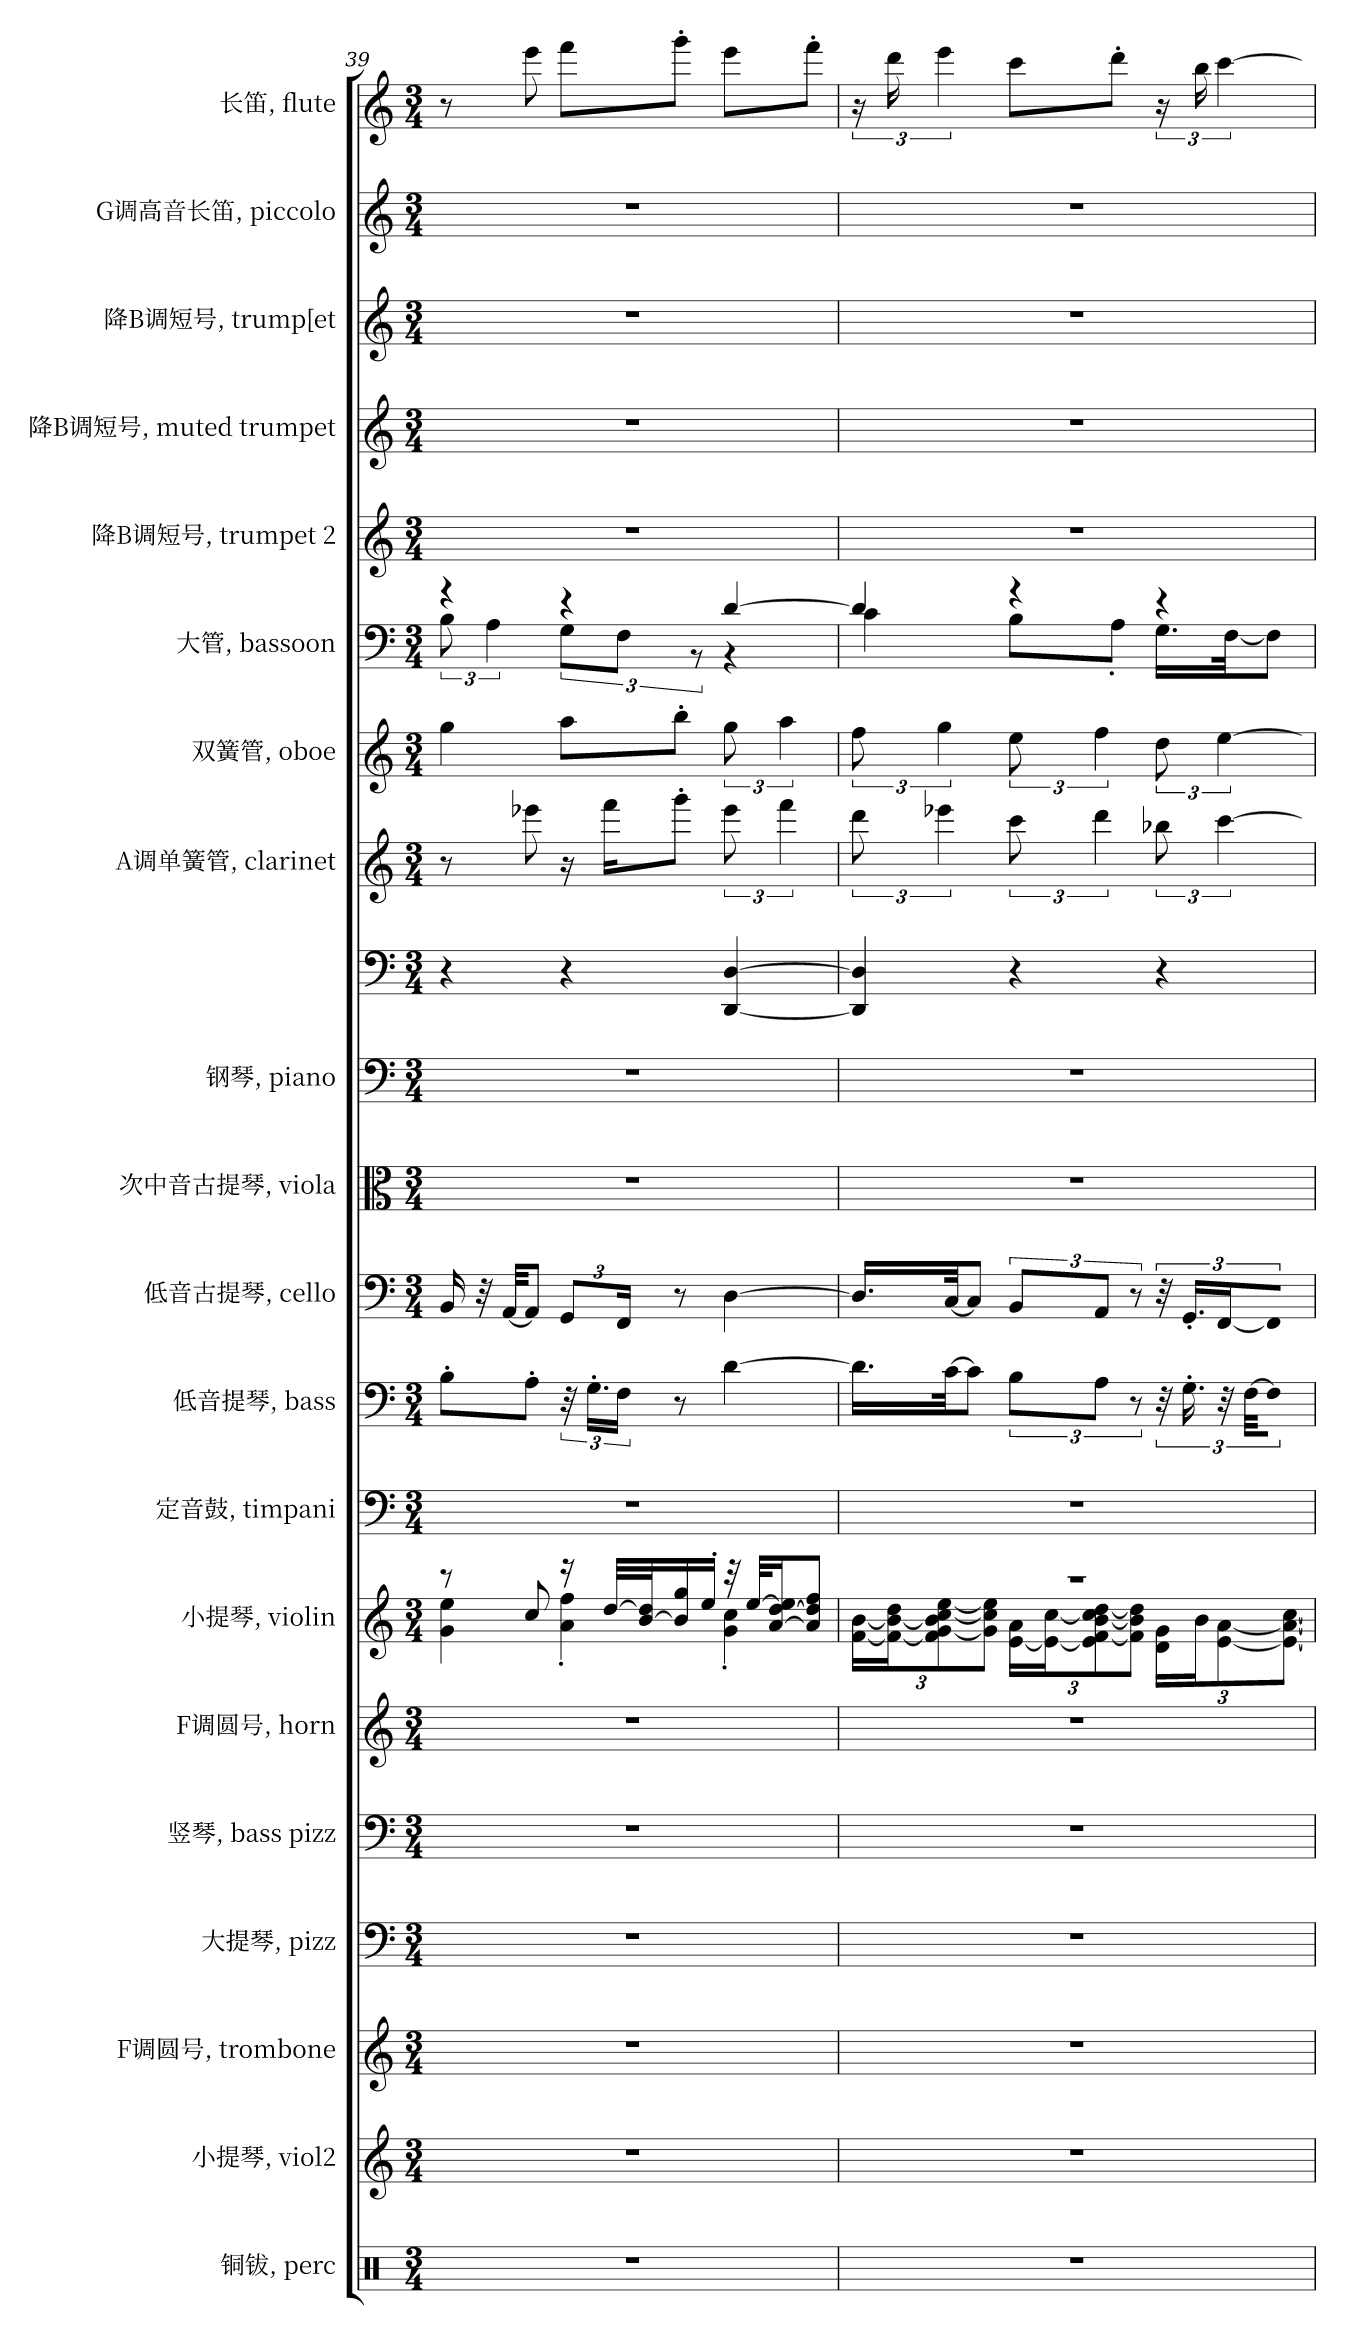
**kern	**kern	**kern	**kern	**kern	**kern	**kern	**kern	**kern	**kern	**kern	**kern	**kern	**kern	**kern	**kern	**kern	**kern	**kern	**kern	**kern
*part20	*part19	*part18	*part17	*part16	*part15	*part14	*part13	*part12	*part11	*part10	*part9	*part9	*part8	*part7	*part6	*part5	*part4	*part3	*part2	*part1
*staff21	*staff20	*staff19	*staff18	*staff17	*staff16	*staff15	*staff14	*staff13	*staff12	*staff11	*staff10	*staff9	*staff8	*staff7	*staff6	*staff5	*staff4	*staff3	*staff2	*staff1
*I"铜钹, perc	*I"小提琴, viol2	*I"F调圆号, trombone	*I"大提琴, pizz	*I"竖琴, bass pizz	*I"F调圆号, horn	*I"小提琴, violin	*I"定音鼓, timpani	*I"低音提琴, bass	*I"低音古提琴, cello	*I"次中音古提琴, viola	*I"钢琴, piano	*	*I"A调单簧管, clarinet	*I"双簧管, oboe	*I"大管, bassoon	*I"降B调短号, trumpet 2	*I"降B调短号, muted trumpet	*I"降B调短号, trump[et	*I"G调高音长笛, piccolo	*I"长笛, flute
*	*	*	*	*	*I'F Hn.	*I'Vln.	*I'Timp.	*	*	*	*I'Pno.	*	*I'A Cl.	*I'Ob.	*I'Bsn.	*	*	*	*	*I'Fl.
*clefX	*clefG2	*clefG2	*clefF4	*clefF4	*clefG2	*clefG2	*clefF4	*clefF4	*clefF4	*clefC3	*clefF4	*clefF4	*clefG2	*clefG2	*clefF4	*clefG2	*clefG2	*clefG2	*clefG2	*clefG2
*	*	*ITrd4c7	*	*	*ITrd4c7	*	*	*ITrd7c12	*	*	*	*	*ITrd2c3	*	*	*ITrd1c2	*ITrd1c2	*ITrd1c2	*ITrd-4c-7	*
*k[]	*k[]	*k[b-]	*k[]	*k[]	*k[b-]	*k[]	*k[]	*k[]	*k[]	*k[]	*k[]	*k[]	*k[f#c#g#]	*k[]	*k[]	*k[b-e-]	*k[b-e-]	*k[b-e-]	*k[f#]	*k[]
*M3/4	*M3/4	*M3/4	*M3/4	*M3/4	*M3/4	*M3/4	*M3/4	*M3/4	*M3/4	*M3/4	*M3/4	*M3/4	*M3/4	*M3/4	*M3/4	*M3/4	*M3/4	*M3/4	*M3/4	*M3/4
=39	=39	=39	=39	=39	=39	=39	=39	=39	=39	=39	=39	=39	=39	=39	=39	=39	=39	=39	=39	=39
*	*	*	*	*	*	*^	*	*	*	*	*	*	*	*	*^	*	*	*	*	*
2.r	2.r	2.r	2.r	2.r	2.r	8r	4g\ 4ee\	2.r	8BB'\L	16BB/	2.r	2.r	4r	8r	4gg\	4r	12B\	2.r	2.r	2.r	2.r	8r
.	.	.	.	.	.	.	.	.	.	32r	.	.	.	.	.	.	.	.	.	.	.	.
.	.	.	.	.	.	.	.	.	.	.	.	.	.	.	.	.	6A\	.	.	.	.	.
.	.	.	.	.	.	.	.	.	.	[32AA/KKL	.	.	.	.	.	.	.	.	.	.	.	.
.	.	.	.	.	.	8cc/	.	.	8AA'\J	8AA/J]	.	.	.	8cccn\	.	.	.	.	.	.	.	8eee\
*	*	*	*	*	*	*	*	*	*	*Xbrackettup	*	*	*	*	*	*	*	*	*	*	*	*
.	.	.	.	.	.	16r	4a\' 4ff\'	.	48r	12GG/L	.	.	4r	16r	8aa\L	4r	12G\L	.	.	.	.	8fff\L
.	.	.	.	.	.	.	.	.	24.GG'\LL	.	.	.	.	.	.	.	.	.	.	.	.	.
.	.	.	.	.	.	[32dd/LLL	.	.	.	.	.	.	.	16ddd\KL	.	.	.	.	.	.	.	.
.	.	.	.	.	.	.	.	.	24FF\JJ	24FF/Jk	.	.	.	.	.	.	12F\J	.	.	.	.	.
.	.	.	.	.	.	[32b/ 32dd/]J	.	.	.	.	.	.	.	.	.	.	.	.	.	.	.	.
.	.	.	.	.	.	16b/] 16gg/	.	.	8r	8r	.	.	.	8eee'\J	8bb'\J	.	.	.	.	.	.	8ggg'\J
.	.	.	.	.	.	.	.	.	.	.	.	.	.	.	.	.	12r	.	.	.	.	.
.	.	.	.	.	.	16ee'/JJ	.	.	.	.	.	.	.	.	.	.	.	.	.	.	.	.
.	.	.	.	.	.	32r	4g\' 4cc\'	.	[4D\	[4D\	.	.	[4DD/ [4D/	12ccc\	12gg\	[4d/	4r	.	.	.	.	8eee\L
.	.	.	.	.	.	[32ee/KLL	.	.	.	.	.	.	.	.	.	.	.	.	.	.	.	.
.	.	.	.	.	.	[16a/ [16dd/ 16ee/]J	.	.	.	.	.	.	.	.	.	.	.	.	.	.	.	.
.	.	.	.	.	.	.	.	.	.	.	.	.	.	6ddd\	6aa\	.	.	.	.	.	.	.
.	.	.	.	.	.	8a/] 8dd/] 8ff/J	.	.	.	.	.	.	.	.	.	.	.	.	.	.	.	8fff'\J
!!LO:PB:g=z
=40	=40	=40	=40	=40	=40	=40	=40	=40	=40	=40	=40	=40	=40	=40	=40	=40	=40	=40	=40	=40	=40	=40
*	*	*	*	*	*	*	*Xbrackettup	*	*	*	*	*	*	*	*	*	*	*	*	*	*	*
2.r	2.r	2.r	2.r	2.r	2.r	2.r	[24f\ [24b\LL	2.r	16.D\LL]	16.D/LL]	2.r	2.r	4DD/] 4D/]	12bb\	12ff\	4d/]	4c\	2.r	2.r	2.r	2.r	24r
.	.	.	.	.	.	.	24f\_ 24b\_ 24dd\J	.	.	.	.	.	.	.	.	.	.	.	.	.	.	24ddd\
.	.	.	.	.	.	.	12f\] [12g\ 12b\] [12cc\ [12ee\	.	.	.	.	.	.	6cccn\	6gg\	.	.	.	.	.	.	6eee\
.	.	.	.	.	.	.	.	.	[32C\JK	[32C/JK	.	.	.	.	.	.	.	.	.	.	.	.
.	.	.	.	.	.	.	.	.	8C\J]	8C/J]	.	.	.	.	.	.	.	.	.	.	.	.
.	.	.	.	.	.	.	12g\] 12cc\] 12ee\]J	.	.	.	.	.	.	.	.	.	.	.	.	.	.	.
*	*	*	*	*	*	*	*	*	*	*brackettup	*	*	*	*	*	*	*	*	*	*	*	*
.	.	.	.	.	.	.	[24e\ 24a\LL	.	12BB\L	12BB/L	.	.	4r	12aa\	12ee\	4r	8B\L	.	.	.	.	8ccc\L
.	.	.	.	.	.	.	24e\_ [24cc\J	.	.	.	.	.	.	.	.	.	.	.	.	.	.	.
.	.	.	.	.	.	.	12e\] [12f\ [12b\ 12cc\] [12dd\	.	12AA\J	12AA/J	.	.	.	6bb\	6ff\	.	.	.	.	.	.	.
.	.	.	.	.	.	.	.	.	.	.	.	.	.	.	.	.	8A'\J	.	.	.	.	8ddd'\J
.	.	.	.	.	.	.	12f\] 12b\] 12dd\]J	.	12r	12r	.	.	.	.	.	.	.	.	.	.	.	.
.	.	.	.	.	.	.	24d\ 24g\LL	.	48r	48r	.	.	4r	12ggn\	12dd\	4r	16.G\LL	.	.	.	.	24r
.	.	.	.	.	.	.	.	.	24.GG'\	24.GG'/LL	.	.	.	.	.	.	.	.	.	.	.	.
.	.	.	.	.	.	.	24b\J	.	.	.	.	.	.	.	.	.	.	.	.	.	.	24bb\
.	.	.	.	.	.	.	[12e\ [12a\	.	48r	[24FF/J	.	.	.	[6aa\	[6ee\	.	.	.	.	.	.	[6ccc\
.	.	.	.	.	.	.	.	.	.	.	.	.	.	.	.	.	[32F\JK	.	.	.	.	.
.	.	.	.	.	.	.	.	.	[48FF\KKL	.	.	.	.	.	.	.	.	.	.	.	.	.
.	.	.	.	.	.	.	.	.	8FF\J]	8FF/J]	.	.	.	.	.	.	8F\J]	.	.	.	.	.
.	.	.	.	.	.	.	12e\_ 12a\_ [12cc\J	.	.	.	.	.	.	.	.	.	.	.	.	.	.	.
*	*	*	*	*	*	*v	*v	*	*	*	*	*	*	*	*	*v	*v	*	*	*	*	*
=	=	=	=	=	=	=	=	=	=	=	=	=	=	=	=	=	=	=	=	=
*-	*-	*-	*-	*-	*-	*-	*-	*-	*-	*-	*-	*-	*-	*-	*-	*-	*-	*-	*-	*-
